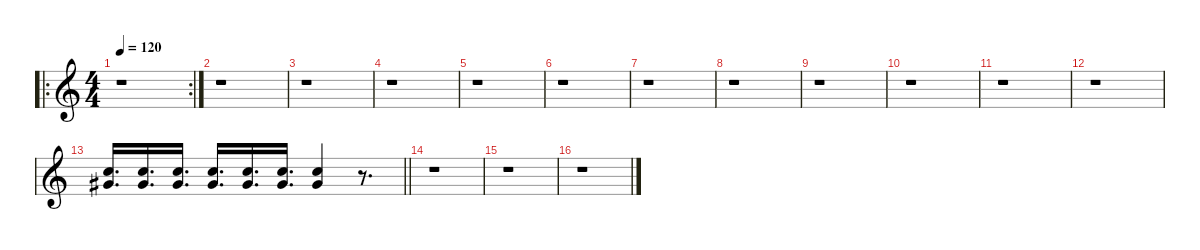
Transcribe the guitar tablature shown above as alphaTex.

\defaultSystemsLayout 4
\hideDynamics
\bracketExtendMode nobrackets
\singleTrackTrackNamePolicy hidden
\multiTrackTrackNamePolicy hidden
\firstSystemTrackNameMode fullname
\firstSystemTrackNameOrientation horizontal
\otherSystemsTrackNameOrientation horizontal
\track ("VOICE" "clar.") {defaultSystemsLayout 4 instrument clarinet}
\staff {score}
\tuning (E4 B3 G3 D3 A2 E2)
\ro
\rc 2
\ts (4 4)
\tempo 120
\clef g2
\ks c
r.1{dy f beam Down} |
r.1{beam Down} |
r.1{beam Down} |
r.1{beam Down} |
r.1{beam Down} |
r.1{beam Down} |
r.1{beam Down} |
r.1{beam Down} |
r.1{beam Down} |
r.1{beam Down} |
r.1{beam Down} |
r.1{beam Down} |
\barLineRight lightlight
(8.1 9.2{acc #}).16{d beam Up} (8.1 9.2{acc #}).16{d beam Up} (8.1 9.2{acc #}).16{d beam Up} (8.1 9.2{acc #}).16{d beam Up} (8.1 9.2{acc #}).16{d beam Up} (8.1 9.2{acc #}).16{d beam Up} (8.1 9.2{acc #}).4{beam Up} r.8{d beam Up} |
r.1{beam Down} |
r.1{beam Down} |
r.1{beam Down}
